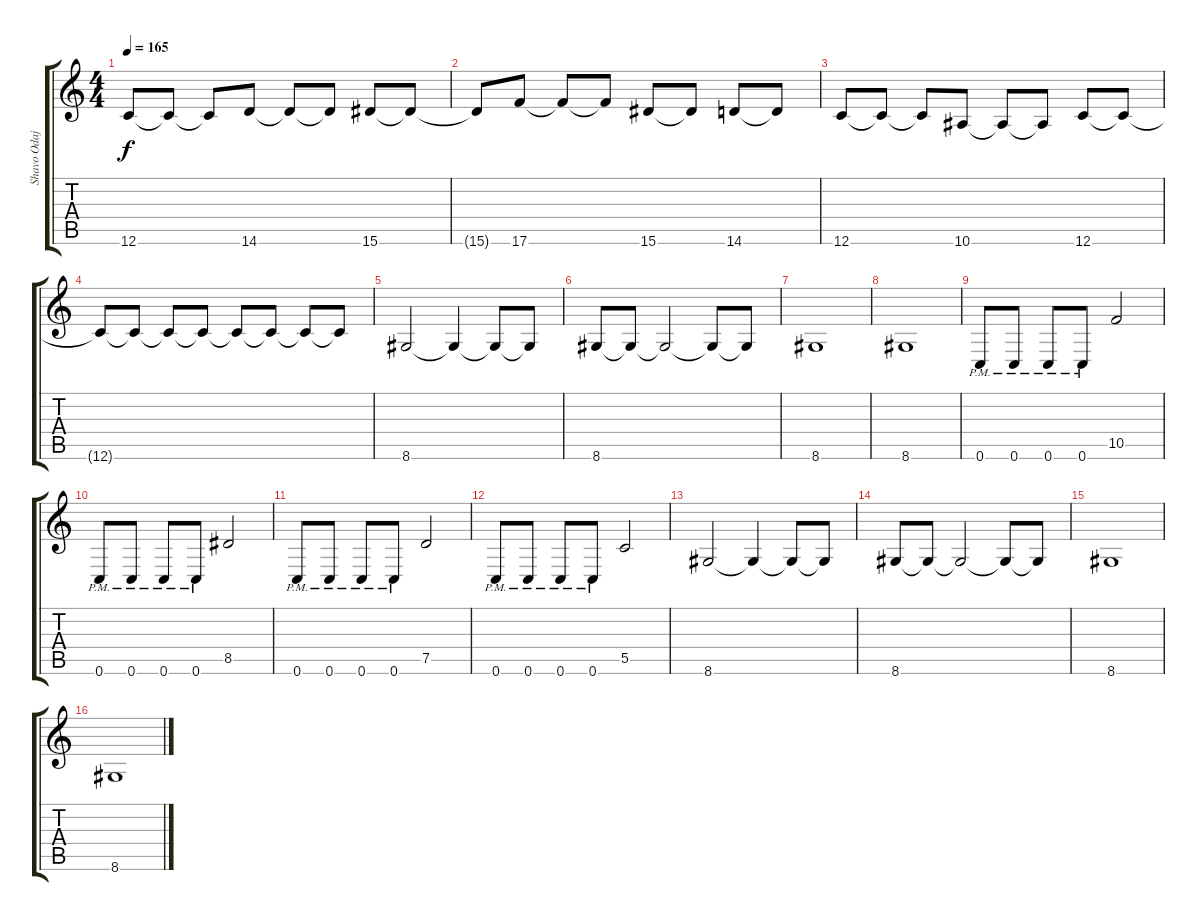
\track ("Shavo Odajian" "Shavo Odaj") {instrument electricbasspick}
\staff {score tabs}
\tuning (D4 A3 F3 C3 G2 C2) {hide}
\ts (4 4)
\tempo 165
\clef g2
\ks c
12.6.8{dy f} 12.6{t}.8 12.6{t}.8 14.6.8 14.6{t}.8 14.6{t}.8 15.6.8 15.6{t}.8 |
15.6{t}.8 17.6.8 17.6{t}.8 17.6{t}.8 15.6.8 15.6{t}.8 14.6.8 14.6{t}.8 |
12.6.8 12.6{t}.8 12.6{t}.8 10.6.8 10.6{t}.8 10.6{t}.8 12.6.8 12.6{t}.8 |
12.6{t}.8 12.6{t}.8 12.6{t}.8 12.6{t}.8 12.6{t}.8 12.6{t}.8 12.6{t}.8 12.6{t}.8 |
8.6.2 8.6{t}.4 8.6{t}.8 8.6{t}.8 |
8.6.8 8.6{t}.8 8.6{t}.2 8.6{t}.8 8.6{t}.8 |
8.6.1 |
8.6.1 |
0.6{pm}.8 0.6{pm}.8 0.6{pm}.8 0.6{pm}.8 10.5.2 |
0.6{pm}.8 0.6{pm}.8 0.6{pm}.8 0.6{pm}.8 8.5.2 |
0.6{pm}.8 0.6{pm}.8 0.6{pm}.8 0.6{pm}.8 7.5.2 |
0.6{pm}.8 0.6{pm}.8 0.6{pm}.8 0.6{pm}.8 5.5.2 |
8.6.2 8.6{t}.4 8.6{t}.8 8.6{t}.8 |
8.6.8 8.6{t}.8 8.6{t}.2 8.6{t}.8 8.6{t}.8 |
8.6.1 |
8.6.1
